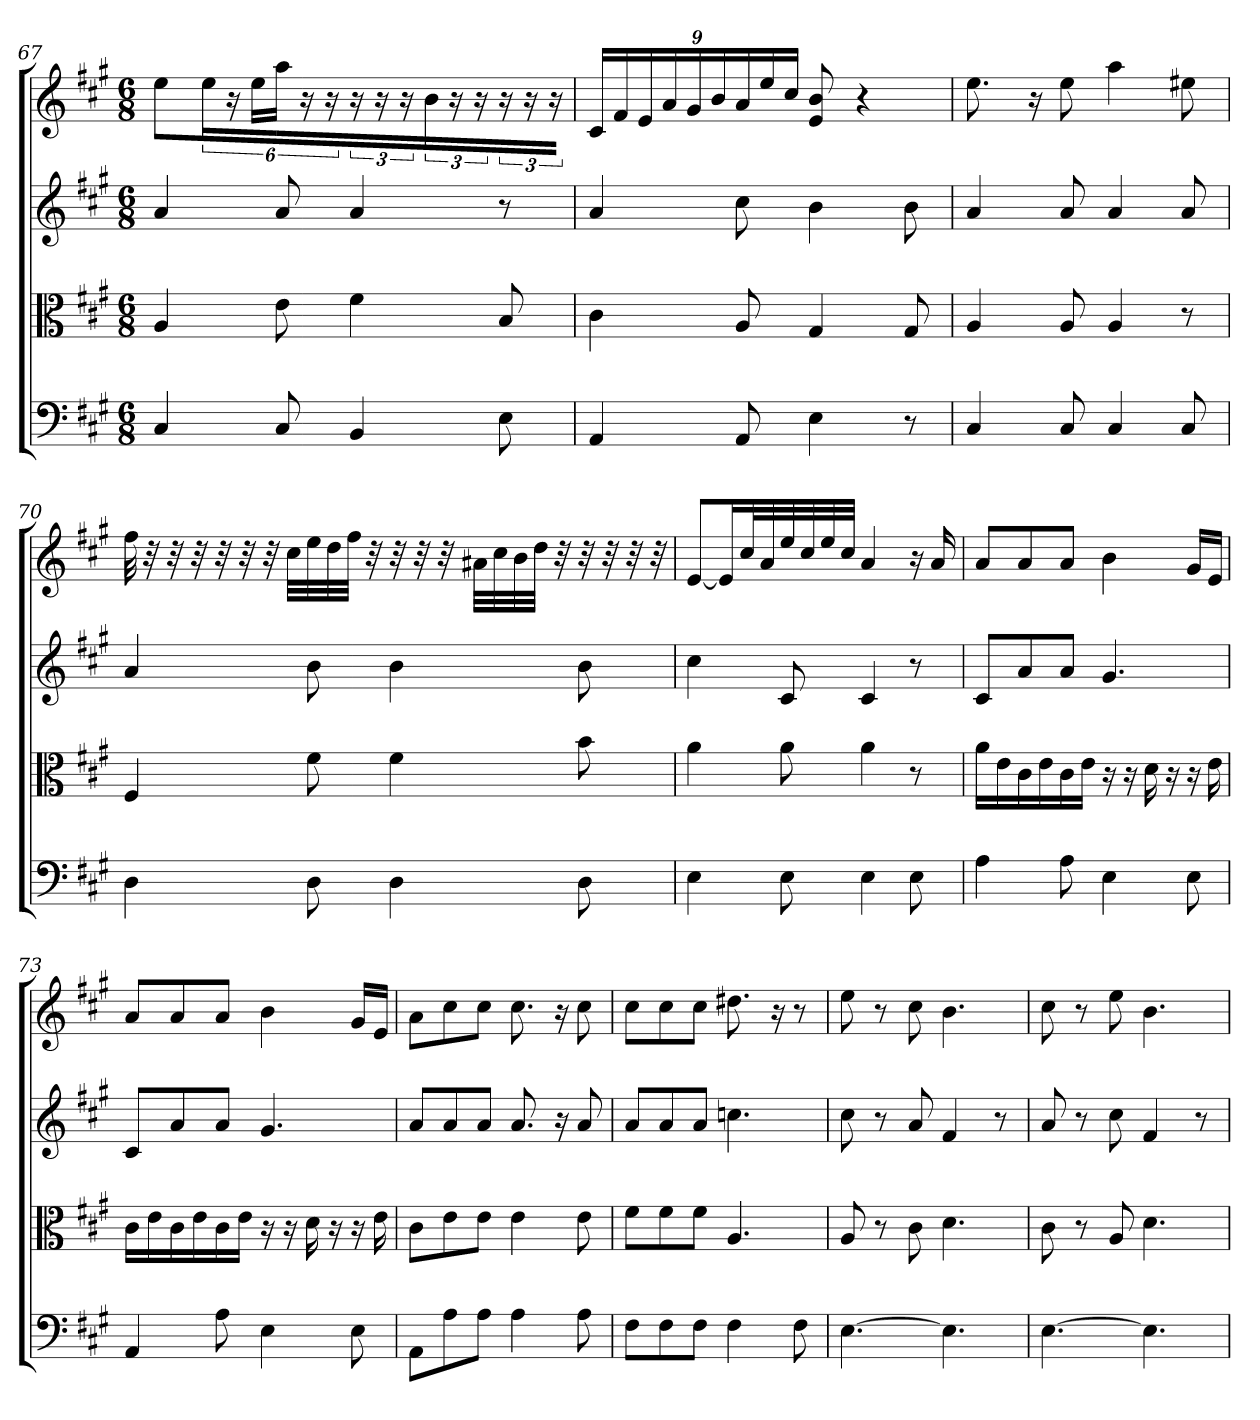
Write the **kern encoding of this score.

**kern	**kern	**kern	**kern
*part4	*part3	*part2	*part1
*staff4	*staff3	*staff2	*staff1
*clefF4	*clefC3	*clefG2	*clefG2
*k[f#c#g#]	*k[f#c#g#]	*k[f#c#g#]	*k[f#c#g#]
*A:	*A:	*A:	*A:
*M6/8	*M6/8	*M6/8	*M6/8
=67	=67	=67	=67
4C#	4A	4a	8ee\L
.	.	.	24ee\Jk
.	.	.	24r
.	.	.	24ee\LL
8C#	8e	8a	24aa\JJ
.	.	.	24r
.	.	.	24r
4BB	4f#	4a	24r
.	.	.	24r
.	.	.	24r
.	.	.	24b
.	.	.	24r
.	.	.	24r
8E	8B	8r	24r
.	.	.	24r
.	.	.	24r
=68	=68	=68	=68
4AA	4c#	4a	24c#/LL
.	.	.	24f#/
.	.	.	24e/
.	.	.	24a/
.	.	.	24g#/
.	.	.	24b/
8AA	8A	8cc#	24a/
.	.	.	24ee/
.	.	.	24cc#/JJ
4E	4G#	4b	8e 8b
.	.	.	4r
8r	8G#	8b	.
=69	=69	=69	=69
4C#	4A	4a	8.ee
.	.	.	16r
8C#	8A	8a	8ee
4C#	4A	4a	4aa
8C#	8r	8a	8ee#X
=70	=70	=70	=70
4D	4F#	4a	32ff#
.	.	.	32r
.	.	.	32r
.	.	.	32r
.	.	.	32r
.	.	.	32r
.	.	.	32r
.	.	.	32cc#\LLL
8D	8f#	8b	32ee\
.	.	.	32dd\
.	.	.	32ff#\JJJ
.	.	.	32r
4D	4f#	4b	32r
.	.	.	32r
.	.	.	32r
.	.	.	32a#X\LLL
.	.	.	32cc#\
.	.	.	32b\
.	.	.	32dd\JJJ
.	.	.	32r
8D	8b	8b	32r
.	.	.	32r
.	.	.	32r
.	.	.	32r
=71	=71	=71	=71
4E	4a	4cc#	[8e/L
.	.	.	16e/L]
.	.	.	32cc#/L
.	.	.	32a/
8E	8a	8c#	32ee/
.	.	.	32cc#/
.	.	.	32ee/
.	.	.	32cc#/JJJ
4E	4a	4c#	4a
8E	8r	8r	16r
.	.	.	16a
=72	=72	=72	=72
4A	16a\LL	8c#/L	8a/L
.	16e\	.	.
.	16c#\	8a/	8a/
.	16e\	.	.
8A	16c#\	8a/J	8a/J
.	16e\JJ	.	.
4E	16r	4.g#	4b
.	16r	.	.
.	16d	.	.
.	16r	.	.
8E	16r	.	16g#/LL
.	16e	.	16e/JJ
=73	=73	=73	=73
4AA	16c#\LL	8c#/L	8a/L
.	16e\	.	.
.	16c#\	8a/	8a/
.	16e\	.	.
8A	16c#\	8a/J	8a/J
.	16e\JJ	.	.
4E	16r	4.g#	4b
.	16r	.	.
.	16d	.	.
.	16r	.	.
8E	16r	.	16g#/LL
.	16e	.	16e/JJ
=74	=74	=74	=74
8AA\L	8c#\L	8a/L	8a\L
8A\	8e\	8a/	8cc#\
8A\J	8e\J	8a/J	8cc#\J
4A	4e	8.a	8.cc#
.	.	16r	16r
8A	8e	8a	8cc#
=75	=75	=75	=75
8F#\L	8f#\L	8a/L	8cc#\L
8F#\	8f#\	8a/	8cc#\
8F#\J	8f#\J	8a/J	8cc#\J
4F#	4.A	4.ccn	8.dd#X
.	.	.	16r
8F#	.	.	8r
=76	=76	=76	=76
[4.E	8A	8cc#	8ee
.	8r	8r	8r
.	8c#	8a	8cc#
4.E]	4.d	4f#	4.b
.	.	8r	.
=77	=77	=77	=77
[4.E	8c#	8a	8cc#
.	8r	8r	8r
.	8A	8cc#	8ee
4.E]	4.d	4f#	4.b
.	.	8r	.
=	=	=	=
*-	*-	*-	*-
